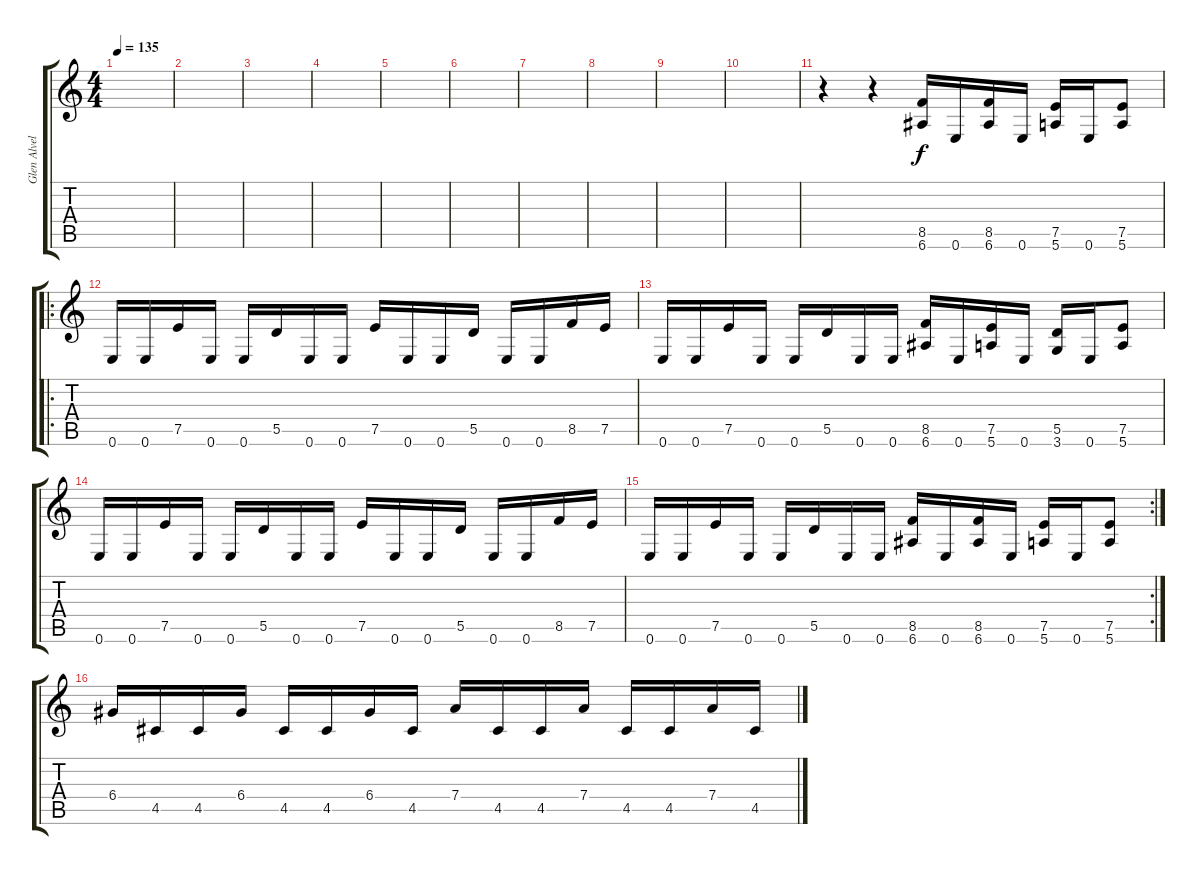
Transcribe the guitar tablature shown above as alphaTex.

\track ("Glen Alvelais" "Glen Alvel") {instrument distortionguitar}
\staff {score tabs}
\tuning (E4 B3 G3 D3 A2 E2) {hide}
\ts (4 4)
\tempo 135
\clef g2
\ks c
|
|
|
|
|
|
|
|
|
|
r.4 r.4 (8.5 6.6).16 0.6.16 (8.5 6.6).16 0.6.16 (7.5 5.6).16 0.6.16 (7.5 5.6).8 |
\ro
0.6.16 0.6.16 7.5.16 0.6.16 0.6.16 5.5.16 0.6.16 0.6.16 7.5.16 0.6.16 0.6.16 5.5.16 0.6.16 0.6.16 8.5.16 7.5.16 |
0.6.16 0.6.16 7.5.16 0.6.16 0.6.16 5.5.16 0.6.16 0.6.16 (8.5 6.6).16 0.6.16 (7.5 5.6).16 0.6.16 (5.5 3.6).16 0.6.16 (7.5 5.6).8 |
0.6.16 0.6.16 7.5.16 0.6.16 0.6.16 5.5.16 0.6.16 0.6.16 7.5.16 0.6.16 0.6.16 5.5.16 0.6.16 0.6.16 8.5.16 7.5.16 |
\rc 2
0.6.16 0.6.16 7.5.16 0.6.16 0.6.16 5.5.16 0.6.16 0.6.16 (8.5 6.6).16 0.6.16 (8.5 6.6).16 0.6.16 (7.5 5.6).16 0.6.16 (7.5 5.6).8 |
6.4.16 4.5.16 4.5.16 6.4.16 4.5.16 4.5.16 6.4.16 4.5.16 7.4.16 4.5.16 4.5.16 7.4.16 4.5.16 4.5.16 7.4.16 4.5.16
